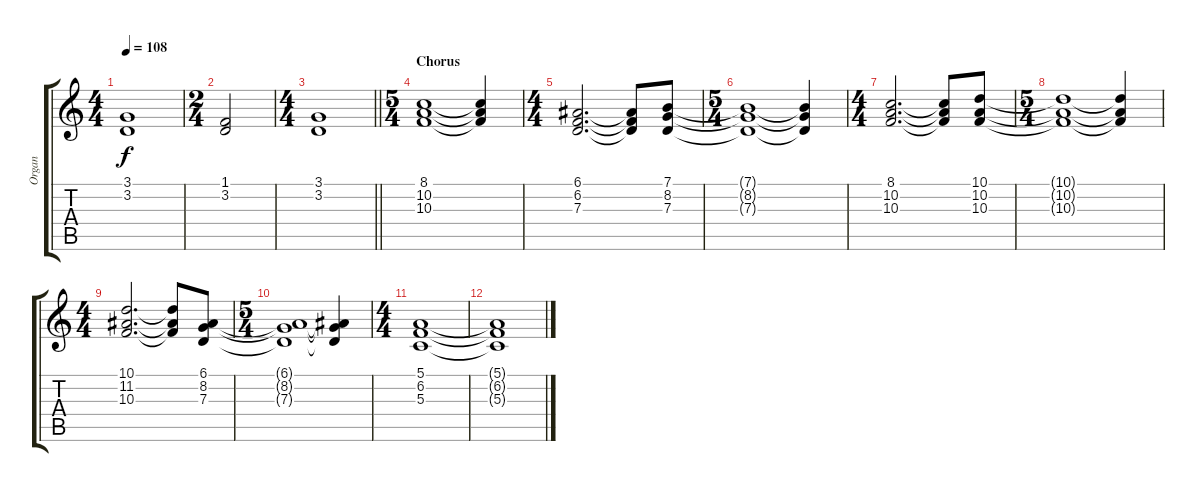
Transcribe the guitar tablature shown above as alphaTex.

\track ("Organ" "Organ") {instrument drawbarorgan}
\staff {score tabs}
\tuning (E4 B3 G3 D3 A2 E2) {hide}
\ts (4 4)
\tempo 108
\clef g2
\ks c
(3.1 3.2).1{dy f} |
\ts (2 4)
(1.1 3.2).2 |
\ts (4 4)
\barLineRight lightlight
(3.1 3.2).1 |
\ts (5 4)
\section ("" "Chorus")
(8.1 10.2 10.3).1 (8.1{t} 10.2{t} 10.3{t}).4 |
\ts (4 4)
(6.1 6.2 7.3).2{d} (6.1{t} 6.2{t} 7.3{t}).8 (7.1 8.2 7.3).8 |
\ts (5 4)
(7.1{t} 8.2{t} 7.3{t}).1 (7.1{t} 8.2{t} 7.3{t}).4 |
\ts (4 4)
(8.1 10.2 10.3).2{d} (8.1{t} 10.2{t} 10.3{t}).8 (10.1 10.2 10.3).8 |
\ts (5 4)
(10.1{t} 10.2{t} 10.3{t}).1 (10.1{t} 10.2{t} 10.3{t}).4 |
\ts (4 4)
(10.1 11.2 10.3).2{d} (10.1{t} 11.2{t} 10.3{t}).8 (6.1 8.2 7.3).8 |
\ts (5 4)
(6.1{t} 8.2{t} 7.3{t}).1 (6.1{t} 8.2{t} 7.3{t}).4 |
\ts (4 4)
(5.1 6.2 5.3).1 |
(5.1{t} 6.2{t} 5.3{t}).1
